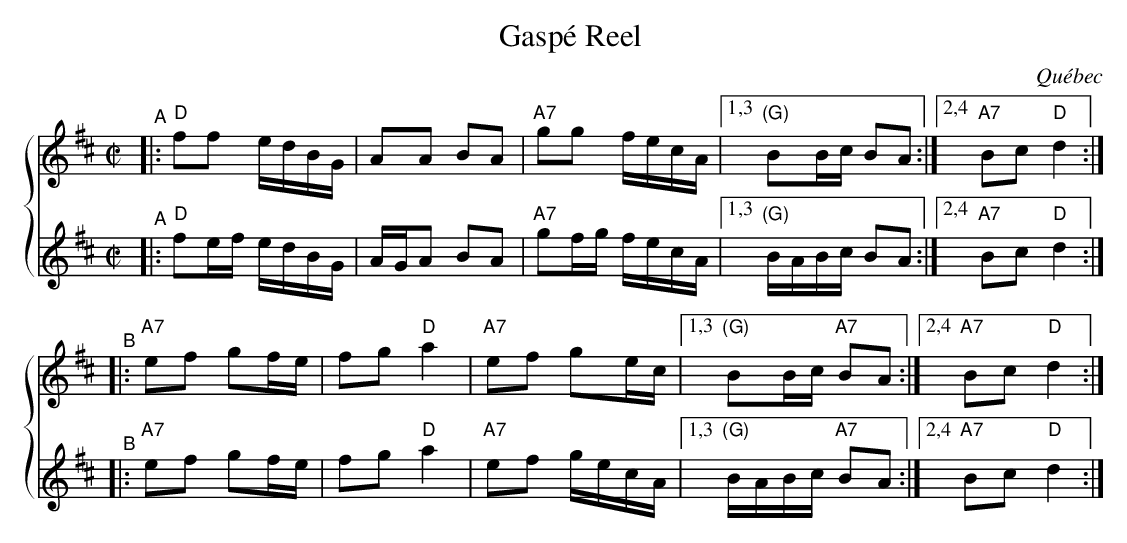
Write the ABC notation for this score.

X:1
T: Gasp\'e Reel
O: Qu\'ebec
M: C|
L: 1/16
K: D
%%staves {1 | 2}
[V:1]"^A"|: "D"f2f2 edBG | A2A2    B2A2 | "A7"g2g2 fecA |[1,3 "(G)"B2Bc B2A2 :|[2,4 "A7"B2c2 "D"d4 :|
[V:2]"^A"|: "D"f2ef edBG | AGA2    B2A2 | "A7"g2fg fecA |[1,3 "(G)"BABc B2A2 :|[2,4 "A7"B2c2 "D"d4 :|
[V:1]"^B"|:"A7"e2f2 g2fe | f2g2 "D"a4 | "A7"e2f2 g2ec |[1,3 "(G)"B2Bc "A7"B2A2 :|[2,4 "A7"B2c2 "D"d4 :|
[V:2]"^B"|:"A7"e2f2 g2fe | f2g2 "D"a4 | "A7"e2f2 gecA |[1,3 "(G)"BABc "A7"B2A2 :|[2,4 "A7"B2c2 "D"d4 :|
